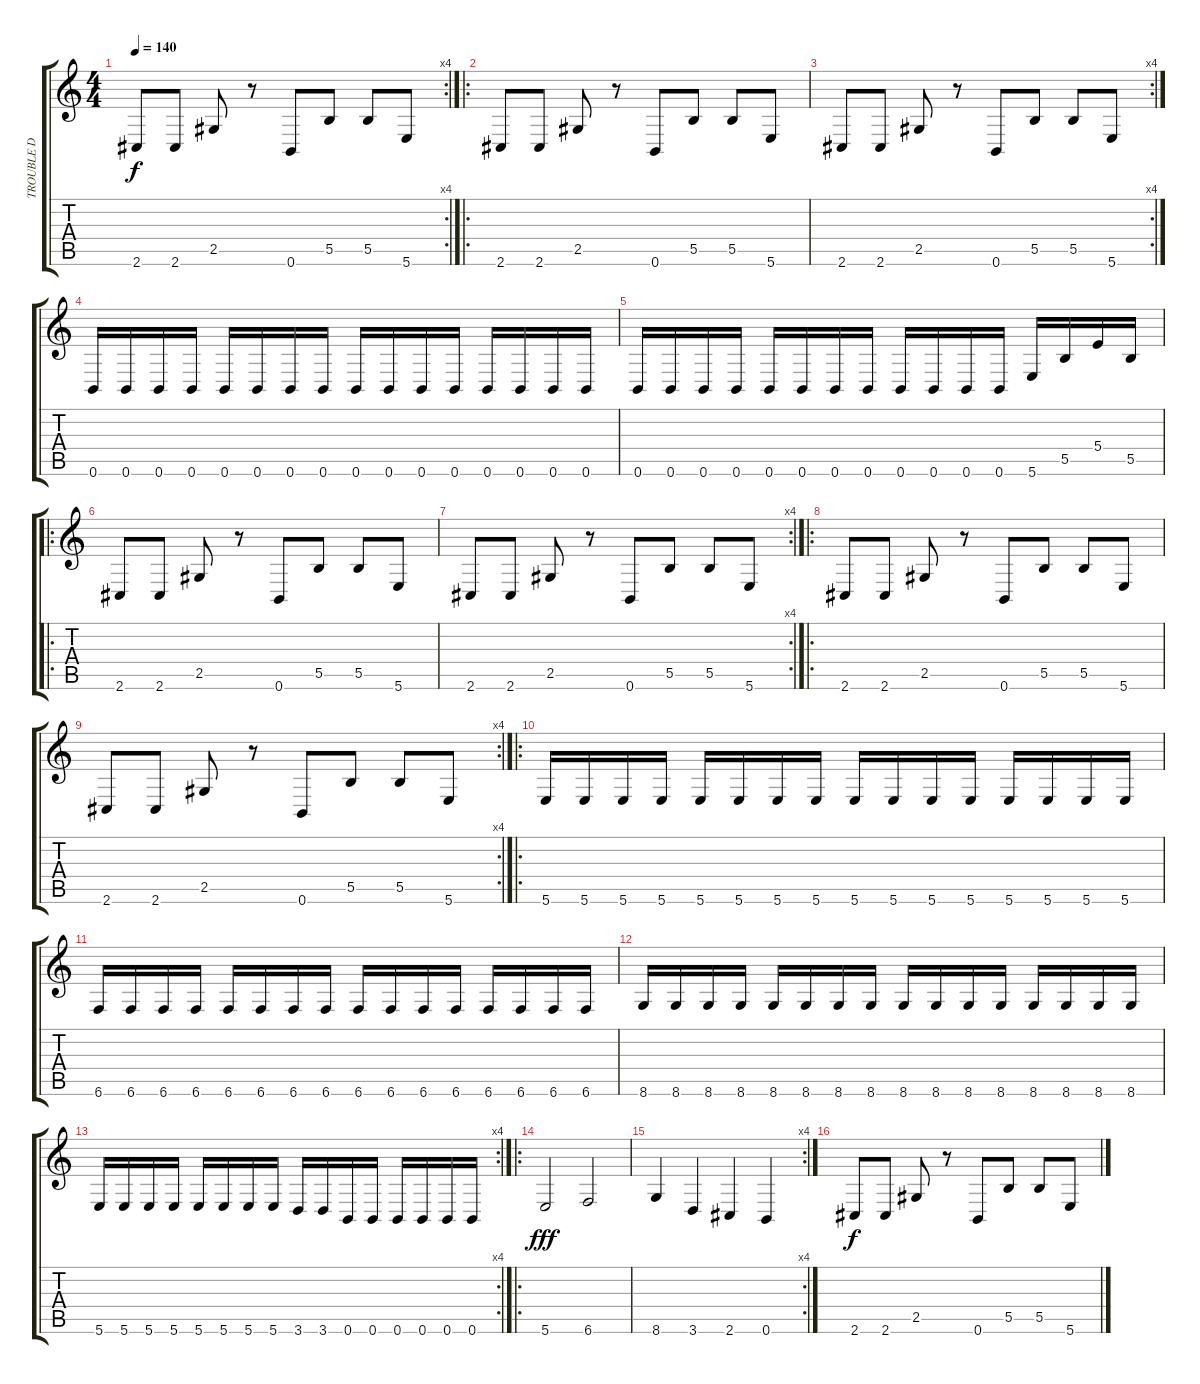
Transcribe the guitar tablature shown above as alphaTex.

\track ("TROUBLE D" "TROUBLE D") {instrument electricbassfinger}
\staff {score tabs}
\tuning (Db4 Ab3 E3 B2 Gb2 B1) {hide}
\rc 4
\ts (4 4)
\tempo 140
\clef g2
\ks c
2.6.8{dy f} 2.6.8 2.5.8 r.8 0.6.8 5.5.8 5.5.8 5.6.8 |
\ro
2.6.8 2.6.8 2.5.8 r.8 0.6.8 5.5.8 5.5.8 5.6.8 |
\rc 4
2.6.8 2.6.8 2.5.8 r.8 0.6.8 5.5.8 5.5.8 5.6.8 |
0.6.16 0.6.16 0.6.16 0.6.16 0.6.16 0.6.16 0.6.16 0.6.16 0.6.16 0.6.16 0.6.16 0.6.16 0.6.16 0.6.16 0.6.16 0.6.16 |
0.6.16 0.6.16 0.6.16 0.6.16 0.6.16 0.6.16 0.6.16 0.6.16 0.6.16 0.6.16 0.6.16 0.6.16 5.6.16 5.5.16 5.4.16 5.5.16 |
\ro
2.6.8 2.6.8 2.5.8 r.8 0.6.8 5.5.8 5.5.8 5.6.8 |
\rc 4
2.6.8 2.6.8 2.5.8 r.8 0.6.8 5.5.8 5.5.8 5.6.8 |
\ro
2.6.8 2.6.8 2.5.8 r.8 0.6.8 5.5.8 5.5.8 5.6.8 |
\rc 4
2.6.8 2.6.8 2.5.8 r.8 0.6.8 5.5.8 5.5.8 5.6.8 |
\ro
5.6.16 5.6.16 5.6.16 5.6.16 5.6.16 5.6.16 5.6.16 5.6.16 5.6.16 5.6.16 5.6.16 5.6.16 5.6.16 5.6.16 5.6.16 5.6.16 |
6.6.16 6.6.16 6.6.16 6.6.16 6.6.16 6.6.16 6.6.16 6.6.16 6.6.16 6.6.16 6.6.16 6.6.16 6.6.16 6.6.16 6.6.16 6.6.16 |
8.6.16 8.6.16 8.6.16 8.6.16 8.6.16 8.6.16 8.6.16 8.6.16 8.6.16 8.6.16 8.6.16 8.6.16 8.6.16 8.6.16 8.6.16 8.6.16 |
\rc 4
5.6.16 5.6.16 5.6.16 5.6.16 5.6.16 5.6.16 5.6.16 5.6.16 3.6.16 3.6.16 0.6.16 0.6.16 0.6.16 0.6.16 0.6.16 0.6.16 |
\ro
5.6.2{dy fff} 6.6.2 |
\rc 4
8.6.4 3.6.4 2.6.4 0.6.4 |
2.6.8{dy f} 2.6.8 2.5.8 r.8 0.6.8 5.5.8 5.5.8 5.6.8
